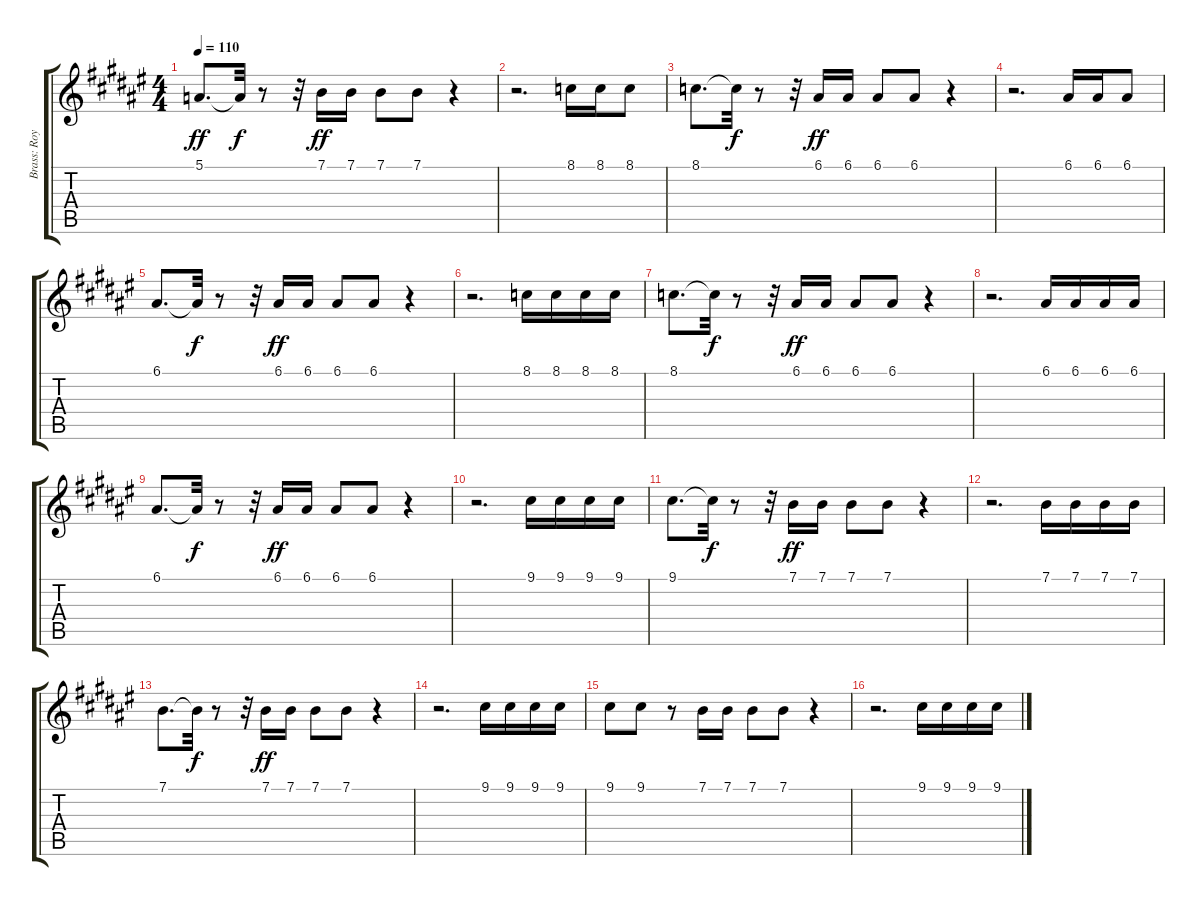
\track ("Brass: Roy Bittan" "Brass: Roy") {instrument brasssection}
\staff {score tabs}
\tuning (E4 B3 G3 D3 A2 E2) {hide}
\ts (4 4)
\tempo 110
\clef g2
\ks f#
5.1.8{d dy ff} 5.1{t}.32{dy f} r.8 r.32 7.1.16{dy ff} 7.1.16 7.1.8 7.1.8 r.4 |
r.2{d} 8.1.16 8.1.16 8.1.8 |
8.1.8{d} 8.1{t}.32{dy f} r.8 r.32 6.1.16{dy ff} 6.1.16 6.1.8 6.1.8 r.4 |
r.2{d} 6.1.16 6.1.16 6.1.8 |
6.1.8{d} 6.1{t}.32{dy f} r.8 r.32 6.1.16{dy ff} 6.1.16 6.1.8 6.1.8 r.4 |
r.2{d} 8.1.16 8.1.16 8.1.16 8.1.16 |
8.1.8{d} 8.1{t}.32{dy f} r.8 r.32 6.1.16{dy ff} 6.1.16 6.1.8 6.1.8 r.4 |
r.2{d} 6.1.16 6.1.16 6.1.16 6.1.16 |
6.1.8{d} 6.1{t}.32{dy f} r.8 r.32 6.1.16{dy ff} 6.1.16 6.1.8 6.1.8 r.4 |
r.2{d} 9.1.16 9.1.16 9.1.16 9.1.16 |
9.1.8{d} 9.1{t}.32{dy f} r.8 r.32 7.1.16{dy ff} 7.1.16 7.1.8 7.1.8 r.4 |
r.2{d} 7.1.16 7.1.16 7.1.16 7.1.16 |
7.1.8{d} 7.1{t}.32{dy f} r.8 r.32 7.1.16{dy ff} 7.1.16 7.1.8 7.1.8 r.4 |
r.2{d} 9.1.16 9.1.16 9.1.16 9.1.16 |
9.1.8 9.1.8 r.8 7.1.16 7.1.16 7.1.8 7.1.8 r.4 |
r.2{d} 9.1.16 9.1.16 9.1.16 9.1.16
